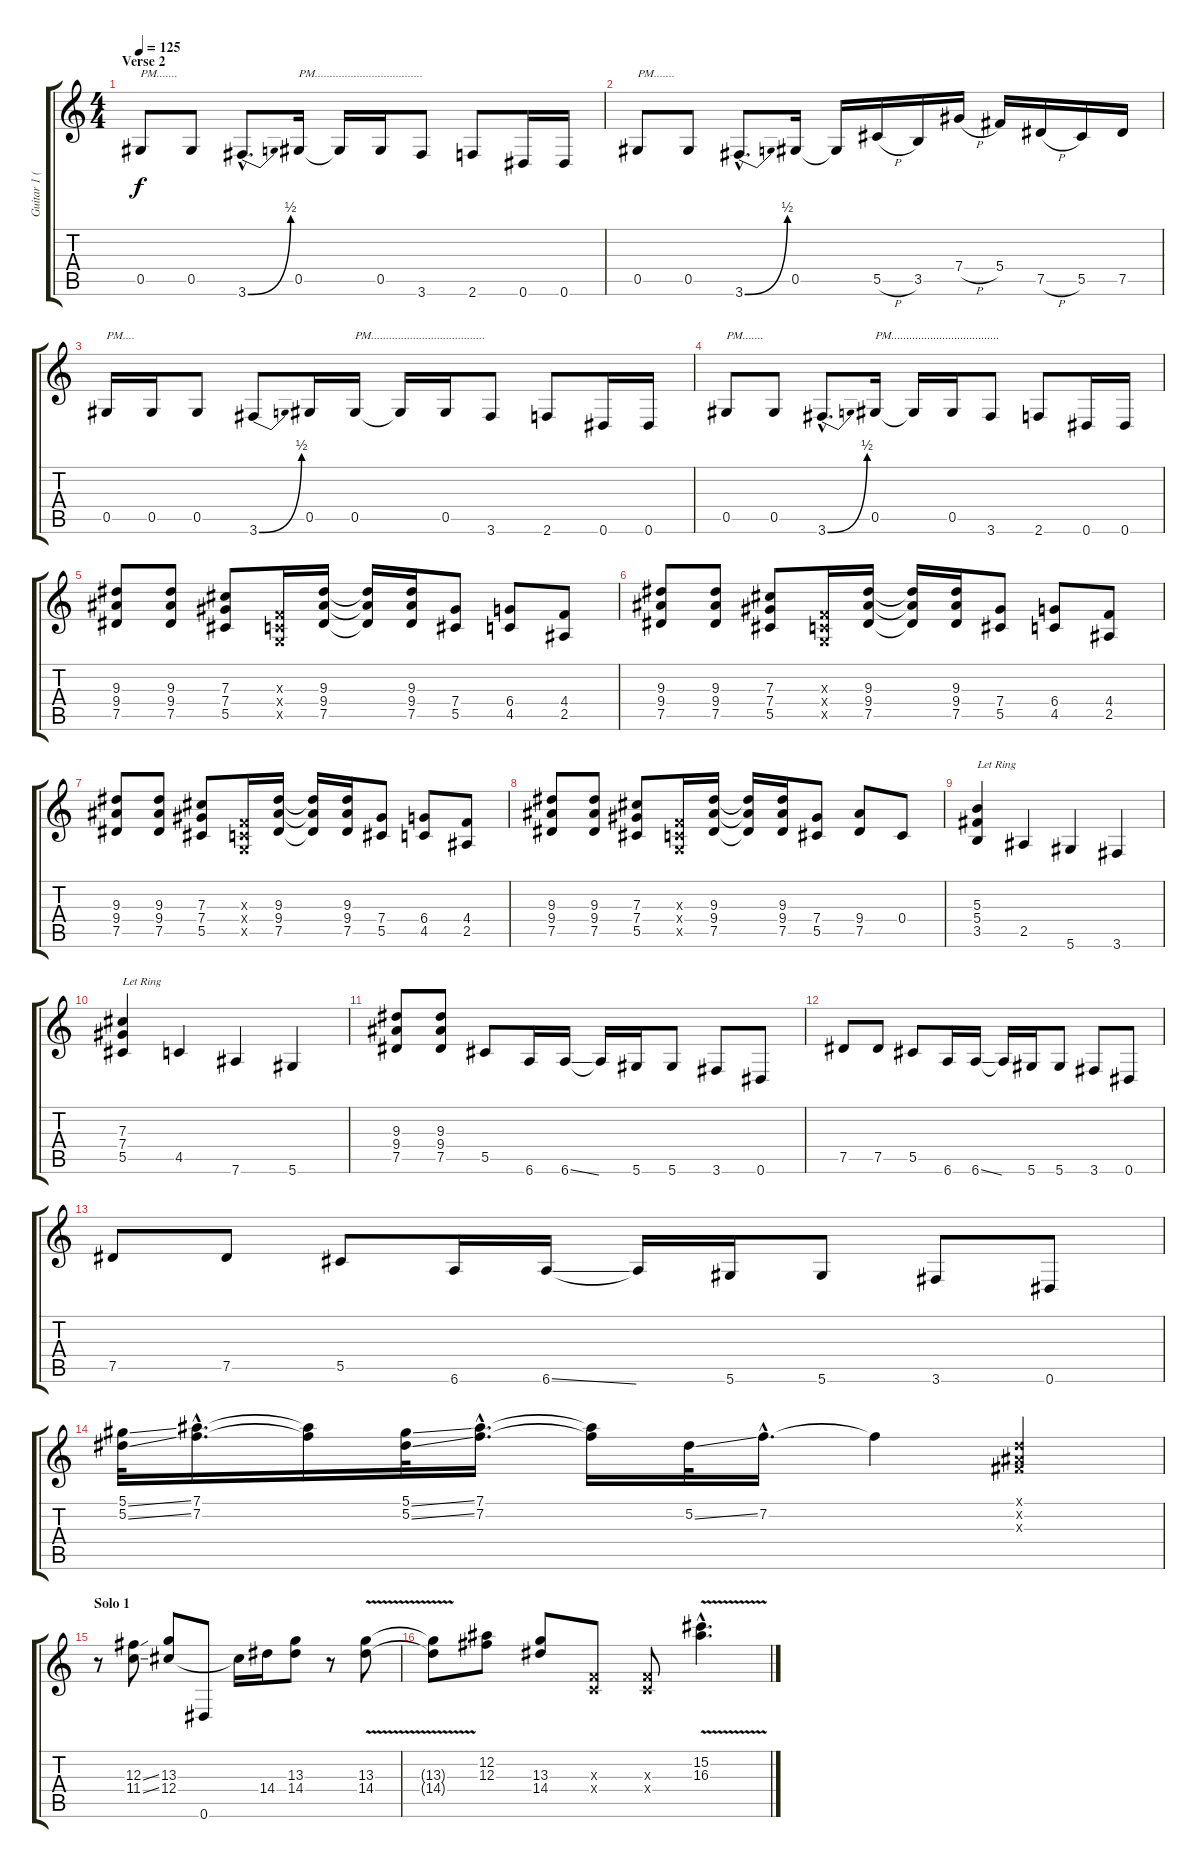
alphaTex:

\track ("Guitar 1 (Slash)" "Guitar 1 (") {instrument overdrivenguitar}
\staff {score tabs}
\tuning (Eb4 Bb3 Gb3 Db3 Ab2 Eb2) {hide}
\ts (4 4)
\section ("" "Verse 2")
\tempo 125
\clef g2
\ks c
0.5.8{txt "PM......." dy f} 0.5.8 3.6{be (bend 0 0 60 2) hac}.8{d} 0.5.16{txt "PM...................................."} 0.5{t}.16 0.5.16 3.6.8 2.6.8 0.6.16 0.6.16 |
0.5.8{txt "PM......."} 0.5.8 3.6{be (bend 0 0 60 2) hac}.8{d} 0.5.16 0.5{t}.16 5.5{h}.16 3.5.16 7.4{h}.16 5.4.16 7.5{h}.16 5.5.16 7.5.16 |
0.5.16{txt "PM...."} 0.5.16 0.5.8 3.6{be (bend 0 0 60 2)}.8 0.5.16 0.5.16{txt "PM......................................"} 0.5{t}.16 0.5.16 3.6.8 2.6.8 0.6.16 0.6.16 |
0.5.8{txt "PM......."} 0.5.8 3.6{be (bend 0 0 60 2) hac}.8{d} 0.5.16{txt "PM...................................."} 0.5{t}.16 0.5.16 3.6.8 2.6.8 0.6.16 0.6.16 |
(9.3 9.4 7.5).8 (9.3 9.4 7.5).8 (7.3 7.4 5.5).8 (-1.3{x} -1.4{x} -1.5{x}).16 (9.3 9.4 7.5).16 (9.3{t} 9.4{t} 7.5{t}).16 (9.3 9.4 7.5).16 (7.4 5.5).8 (6.4 4.5).8 (4.4 2.5).8 |
(9.3 9.4 7.5).8 (9.3 9.4 7.5).8 (7.3 7.4 5.5).8 (-1.3{x} -1.4{x} -1.5{x}).16 (9.3 9.4 7.5).16 (9.3{t} 9.4{t} 7.5{t}).16 (9.3 9.4 7.5).16 (7.4 5.5).8 (6.4 4.5).8 (4.4 2.5).8 |
(9.3 9.4 7.5).8 (9.3 9.4 7.5).8 (7.3 7.4 5.5).8 (-1.3{x} -1.4{x} -1.5{x}).16 (9.3 9.4 7.5).16 (9.3{t} 9.4{t} 7.5{t}).16 (9.3 9.4 7.5).16 (7.4 5.5).8 (6.4 4.5).8 (4.4 2.5).8 |
(9.3 9.4 7.5).8 (9.3 9.4 7.5).8 (7.3 7.4 5.5).8 (-1.3{x} -1.4{x} -1.5{x}).16 (9.3 9.4 7.5).16 (9.3{t} 9.4{t} 7.5{t}).16 (9.3 9.4 7.5).16 (7.4 5.5).8 (9.4 7.5).8 0.4.8 |
(5.3 5.4 3.5).4{txt "Let Ring"} 2.5.4 5.6.4 3.6.4 |
(7.3 7.4 5.5).4{txt "Let Ring"} 4.5.4 7.6.4 5.6.4 |
(9.3 9.4 7.5).8 (9.3 9.4 7.5).8 5.5.8 6.6.16 6.6{ss}.16 6.6{t}.16 5.6.16 5.6.8 3.6.8 0.6.8 |
7.5.8 7.5.8 5.5.8 6.6.16 6.6{ss}.16 6.6{t}.16 5.6.16 5.6.8 3.6.8 0.6.8 |
7.5.8 7.5.8 5.5.8 6.6.16 6.6{ss}.16 6.6{t}.16 5.6.16 5.6.8 3.6.8 0.6.8 |
(5.1{ss} 5.2{ss}).32 (7.1{hac} 7.2{hac}).16{d} (7.1{t} 7.2{t}).16 (5.1{ss} 5.2{ss}).32 (7.1{hac} 7.2{hac}).16{d} (7.1{t} 7.2{t}).16 5.2{ss}.32 7.2{hac}.16{d} 7.2{t}.4 (0.1{x} 0.2{x} 0.3{x}).4 |
\section ("" "Solo 1")
r.8 (12.3{ss} 11.4{ss}).8 (13.3 12.4).8 0.6.8 12.4{t}.16 14.4.16 (13.3 14.4).8 r.8 (13.3{v} 14.4{v}).8 |
(13.3{t} 14.4{t}).8 (12.2 12.3).8 (13.3 14.4).8 (-1.3{x} -1.4{x}).8 (-1.3{x} -1.4{x}).8 (15.2{v hac} 16.3{v hac}).4{d}
